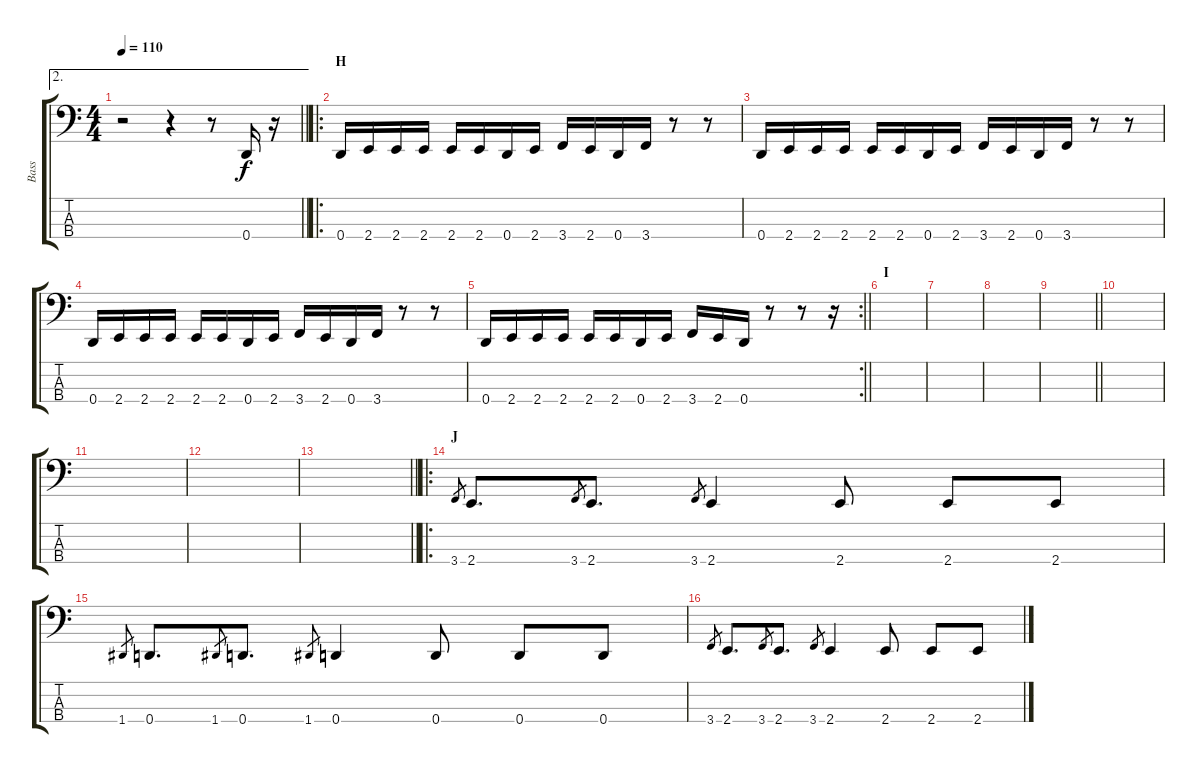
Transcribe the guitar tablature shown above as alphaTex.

\track ("Bass" "Bass") {instrument electricbassfinger}
\staff {score tabs}
\tuning (G2 D2 A1 D1) {hide}
\ae 2
\ts (4 4)
\tempo 110
\clef f4
\barLineRight lightlight
\ks c
r.2{dy f} r.4 r.8 0.4.16 r.16 |
\ro
\section ("" "H")
0.4.16 2.4.16 2.4.16 2.4.16 2.4.16 2.4.16 0.4.16 2.4.16 3.4.16 2.4.16 0.4.16 3.4.16 r.8 r.8 |
0.4.16 2.4.16 2.4.16 2.4.16 2.4.16 2.4.16 0.4.16 2.4.16 3.4.16 2.4.16 0.4.16 3.4.16 r.8 r.8 |
0.4.16 2.4.16 2.4.16 2.4.16 2.4.16 2.4.16 0.4.16 2.4.16 3.4.16 2.4.16 0.4.16 3.4.16 r.8 r.8 |
\rc 2
\barLineRight lightlight
0.4.16 2.4.16 2.4.16 2.4.16 2.4.16 2.4.16 0.4.16 2.4.16 3.4.16 2.4.16 0.4.16 r.8 r.8 r.16 |
\section ("" "I")
|
|
|
\barLineRight lightlight
|
|
|
|
\barLineRight lightlight
|
\ro
\section ("" "J")
3.4.8{gr} 2.4.8{d} 3.4.8{gr} 2.4.8{d} 3.4.8{gr} 2.4.4 2.4.8 2.4.8 2.4.8 |
1.4.8{gr} 0.4.8{d} 1.4.8{gr} 0.4.8{d} 1.4.8{gr} 0.4.4 0.4.8 0.4.8 0.4.8 |
3.4.8{gr} 2.4.8{d} 3.4.8{gr} 2.4.8{d} 3.4.8{gr} 2.4.4 2.4.8 2.4.8 2.4.8
